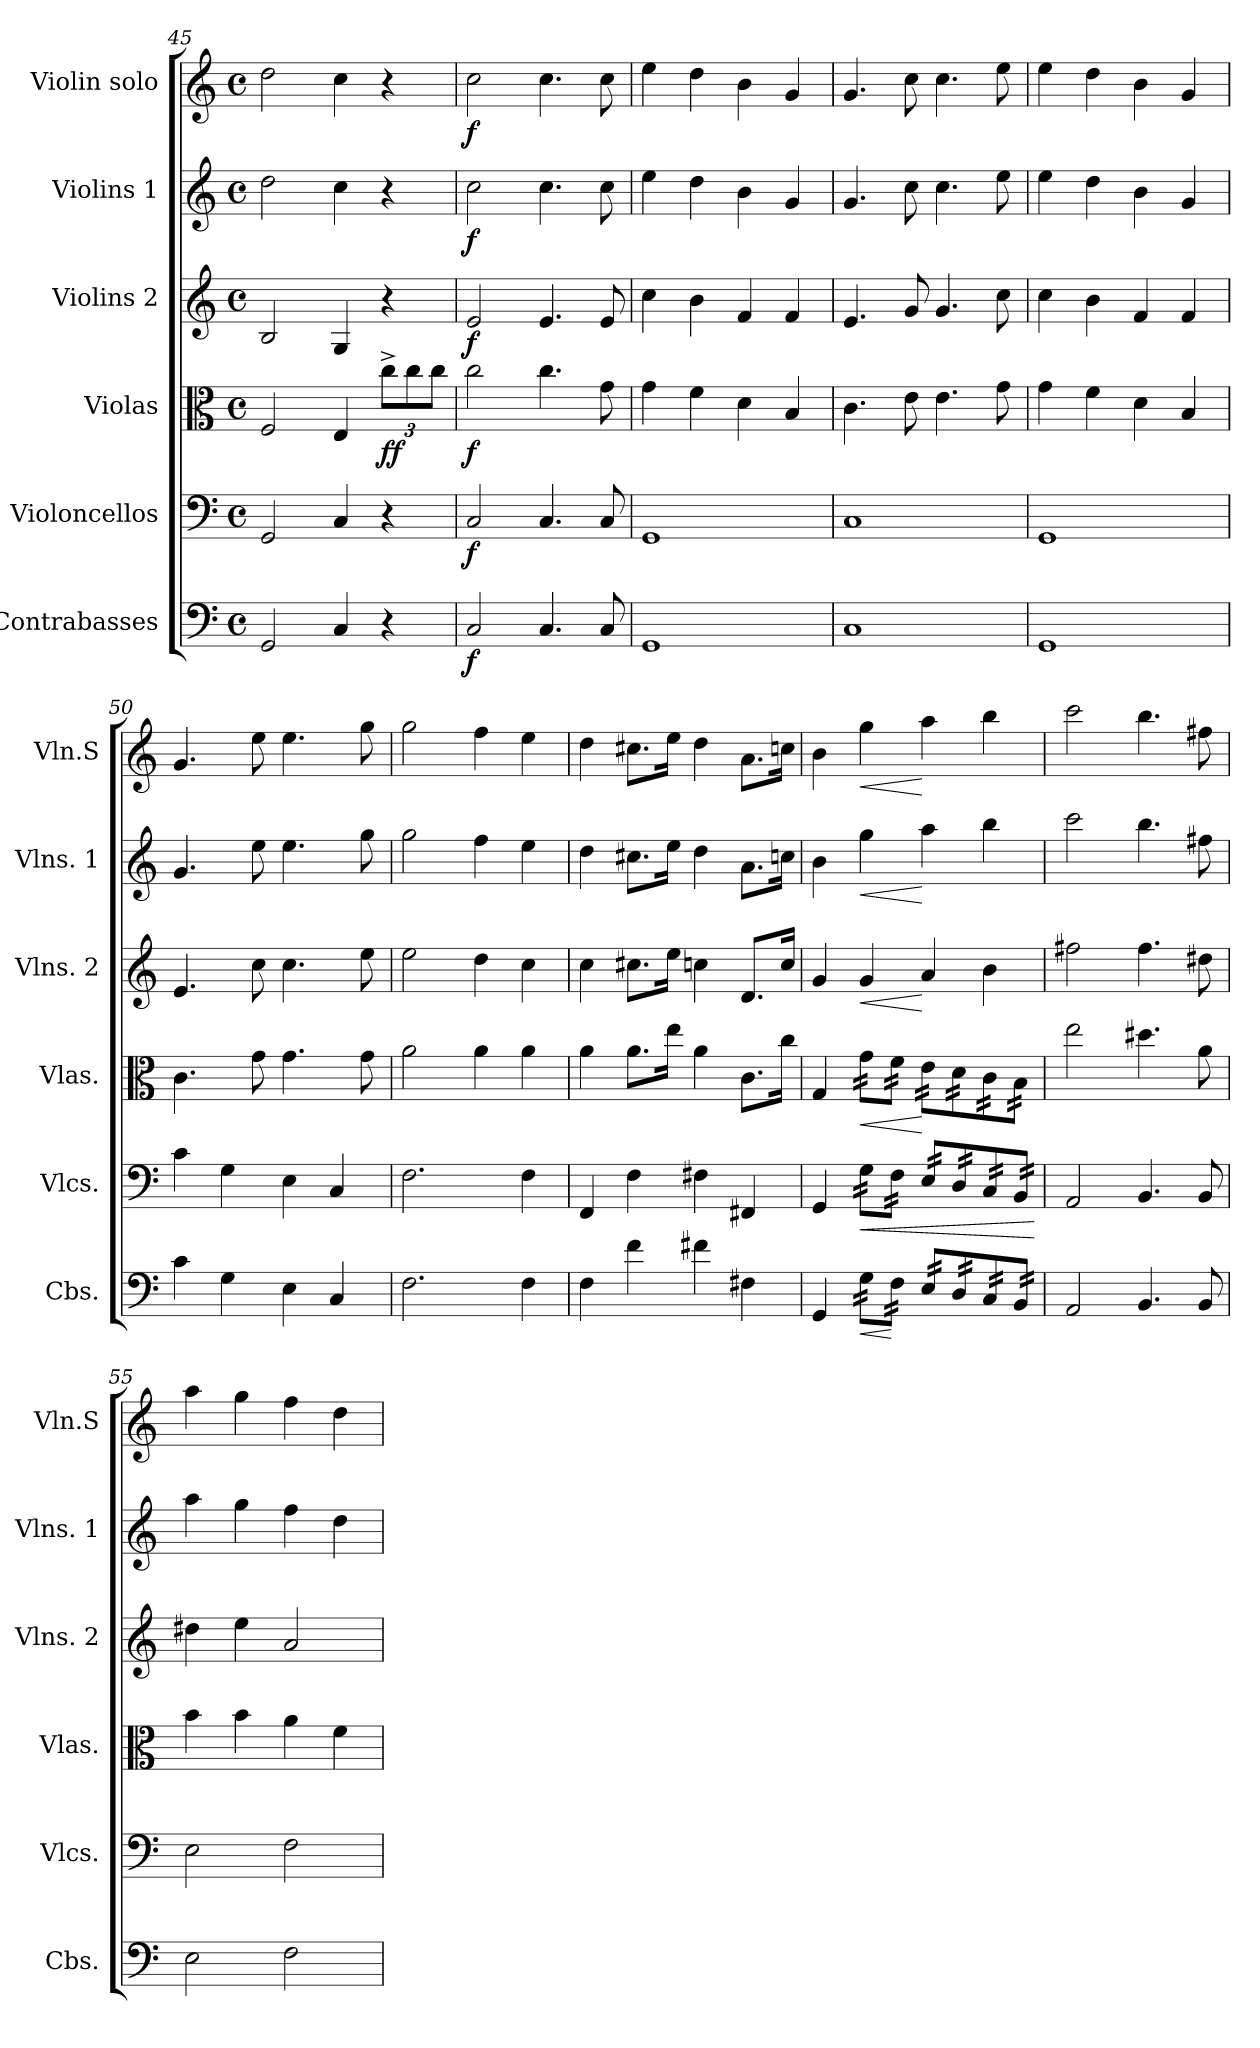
**kern	**dynam	**kern	**dynam	**kern	**dynam	**kern	**dynam	**kern	**dynam	**kern	**dynam
*part6	*part6	*part5	*part5	*part4	*part4	*part3	*part3	*part2	*part2	*part1	*part1
*staff6	*staff6	*staff5	*staff5	*staff4	*staff4	*staff3	*staff3	*staff2	*staff2	*staff1	*staff1
*I"Contrabasses	*	*I"Violoncellos	*	*I"Violas	*	*I"Violins 2	*	*I"Violins 1	*	*I"Violin solo	*
*I'Cbs.	*	*I'Vlcs.	*	*I'Vlas.	*	*I'Vlns. 2	*	*I'Vlns. 1	*	*I'Vln.S	*
*clefF4	*	*clefF4	*	*clefC3	*	*clefG2	*	*clefG2	*	*clefG2	*
*ITrd7c12	*	*	*	*	*	*	*	*	*	*	*
*k[]	*	*k[]	*	*k[]	*	*k[]	*	*k[]	*	*k[]	*
*M4/4	*	*M4/4	*	*M4/4	*	*M4/4	*	*M4/4	*	*M4/4	*
*met(c)	*	*met(c)	*	*met(c)	*	*met(c)	*	*met(c)	*	*met(c)	*
=45	=45	=45	=45	=45	=45	=45	=45	=45	=45	=45	=45
2GGG/	.	2GG/	.	2F/	.	2B/	.	2dd\	.	2dd\	.
4CC/	.	4C/	.	4E/	.	4G/	.	4cc\	.	4cc\	.
*	*	*	*	*Xbrackettup	*	*	*	*	*	*	*
!	!	!	!	!	!LO:DY:b	!	!	!	!	!	!
4r	.	4r	.	12cc^\L	ff	4r	.	4r	.	4r	.
.	.	.	.	12cc\	.	.	.	.	.	.	.
.	.	.	.	12cc\J	.	.	.	.	.	.	.
=46	=46	=46	=46	=46	=46	=46	=46	=46	=46	=46	=46
!	!LO:DY:b	!	!LO:DY:b	!	!LO:DY:b	!	!LO:DY:b	!	!LO:DY:b	!	!LO:DY:b
2CC/	f	2C/	f	2cc\	f	2e/	f	2cc\	f	2cc\	f
4.CC/	.	4.C/	.	4.cc\	.	4.e/	.	4.cc\	.	4.cc\	.
8CC/	.	8C/	.	8g\	.	8e/	.	8cc\	.	8cc\	.
=47	=47	=47	=47	=47	=47	=47	=47	=47	=47	=47	=47
1GGG	.	1GG	.	4g\	.	4cc\	.	4ee\	.	4ee\	.
.	.	.	.	4f\	.	4b\	.	4dd\	.	4dd\	.
.	.	.	.	4d\	.	4f/	.	4b\	.	4b\	.
.	.	.	.	4B/	.	4f/	.	4g/	.	4g/	.
=48	=48	=48	=48	=48	=48	=48	=48	=48	=48	=48	=48
1CC	.	1C	.	4.c\	.	4.e/	.	4.g/	.	4.g/	.
.	.	.	.	8e\	.	8g/	.	8cc\	.	8cc\	.
.	.	.	.	4.e\	.	4.g/	.	4.cc\	.	4.cc\	.
.	.	.	.	8g\	.	8cc\	.	8ee\	.	8ee\	.
=49	=49	=49	=49	=49	=49	=49	=49	=49	=49	=49	=49
1GGG	.	1GG	.	4g\	.	4cc\	.	4ee\	.	4ee\	.
.	.	.	.	4f\	.	4b\	.	4dd\	.	4dd\	.
.	.	.	.	4d\	.	4f/	.	4b\	.	4b\	.
.	.	.	.	4B/	.	4f/	.	4g/	.	4g/	.
=50	=50	=50	=50	=50	=50	=50	=50	=50	=50	=50	=50
4C\	.	4c\	.	4.c\	.	4.e/	.	4.g/	.	4.g/	.
4GG\	.	4G\	.	.	.	.	.	.	.	.	.
.	.	.	.	8g\	.	8cc\	.	8ee\	.	8ee\	.
4EE\	.	4E\	.	4.g\	.	4.cc\	.	4.ee\	.	4.ee\	.
4CC/	.	4C/	.	.	.	.	.	.	.	.	.
.	.	.	.	8g\	.	8ee\	.	8gg\	.	8gg\	.
=51	=51	=51	=51	=51	=51	=51	=51	=51	=51	=51	=51
2.FF\	.	2.F\	.	2a\	.	2ee\	.	2gg\	.	2gg\	.
.	.	.	.	4a\	.	4dd\	.	4ff\	.	4ff\	.
4FF\	.	4F\	.	4a\	.	4cc\	.	4ee\	.	4ee\	.
!!LO:LB:g=z
=52	=52	=52	=52	=52	=52	=52	=52	=52	=52	=52	=52
4FF\	.	4FF/	.	4a\	.	4cc\	.	4dd\	.	4dd\	.
4F\	.	4F\	.	8.a\L	.	8.cc#X\L	.	8.cc#X\L	.	8.cc#X\L	.
.	.	.	.	16ee\Jk	.	16ee\Jk	.	16ee\Jk	.	16ee\Jk	.
4F#X\	.	4F#X\	.	4a\	.	4ccn\	.	4dd\	.	4dd\	.
4FF#X\	.	4FF#X/	.	8.c\L	.	8.d/L	.	8.a\L	.	8.a\L	.
.	.	.	.	16cc\Jk	.	16cc/Jk	.	16ccn\Jk	.	16ccn\Jk	.
=53	=53	=53	=53	=53	=53	=53	=53	=53	=53	=53	=53
4GGG/	.	4GG/	.	4G/	.	4g/	.	4b\	.	4b\	.
!	!LO:HP:b	!	!LO:HP:b	!	!LO:HP:b	!	!LO:HP:b	!	!LO:HP:b	!	!LO:HP:b
*tremolo	*	*	*	*	*	*	*	*	*	*	*
*	*	*tremolo	*	*	*	*	*	*	*	*	*
*	*	*	*	*tremolo	*	*	*	*	*	*	*
32GG\LLL	<	32G\LLL	<	32g\LLL	<	4g/	<	4gg\	<	4gg\	<
32GG\	.	32G\	.	32g\	.	.	.	.	.	.	.
32GG\	.	32G\	.	32g\	.	.	.	.	.	.	.
32GG\	.	32G\	.	32g\	.	.	.	.	.	.	.
32FF\	[	32F\	.	32f\	.	.	.	.	.	.	.
32FF\	.	32F\	.	32f\	.	.	.	.	.	.	.
32FF\	.	32F\	.	32f\	.	.	.	.	.	.	.
32FF\JJJ	.	32F\JJJ	.	32f\JJJ	.	.	.	.	.	.	.
32EE/LLL	.	32E/LLL	.	32e\LLL	[	4a/	[	4aa\	[	4aa\	[
32EE/	.	32E/	.	32e\	.	.	.	.	.	.	.
32EE/	.	32E/	.	32e\	.	.	.	.	.	.	.
32EE/	.	32E/	.	32e\	.	.	.	.	.	.	.
32DD/	.	32D/	.	32d\	.	.	.	.	.	.	.
32DD/	.	32D/	.	32d\	.	.	.	.	.	.	.
32DD/	.	32D/	.	32d\	.	.	.	.	.	.	.
32DD/	.	32D/	.	32d\	.	.	.	.	.	.	.
32CC/	.	32C/	.	32c\	.	4b\	.	4bb\	.	4bb\	.
32CC/	.	32C/	.	32c\	.	.	.	.	.	.	.
32CC/	.	32C/	.	32c\	.	.	.	.	.	.	.
32CC/	.	32C/	.	32c\	.	.	.	.	.	.	.
32BBB/	.	32BB/	.	32B\	.	.	.	.	.	.	.
32BBB/	.	32BB/	.	32B\	.	.	.	.	.	.	.
32BBB/	.	32BB/	.	32B\	.	.	.	.	.	.	.
32BBB/JJJ	.	32BB/JJJ	.	32B\JJJ	.	.	.	.	.	.	.
*	*	*	*	*Xtremolo	*	*	*	*	*	*	*
*	*	*Xtremolo	*	*	*	*	*	*	*	*	*
*Xtremolo	*	*	*	*	*	*	*	*	*	*	*
.	.	.	[	.	.	.	.	.	.	.	.
=54	=54	=54	=54	=54	=54	=54	=54	=54	=54	=54	=54
2AAA/	.	2AA/	.	2ee\	.	2ff#X\	.	2ccc\	.	2ccc\	.
4.BBB/	.	4.BB/	.	4.dd#X\	.	4.ff#\	.	4.bb\	.	4.bb\	.
8BBB/	.	8BB/	.	8a\	.	8dd#X\	.	8ff#X\	.	8ff#X\	.
=55	=55	=55	=55	=55	=55	=55	=55	=55	=55	=55	=55
2EE\	.	2E\	.	4b\	.	4dd#X\	.	4aa\	.	4aa\	.
.	.	.	.	4b\	.	4ee\	.	4gg\	.	4gg\	.
2FF\	.	2F\	.	4a\	.	2a/	.	4ff\	.	4ff\	.
.	.	.	.	4f\	.	.	.	4dd\	.	4dd\	.
=	=	=	=	=	=	=	=	=	=	=	=
*-	*-	*-	*-	*-	*-	*-	*-	*-	*-	*-	*-
